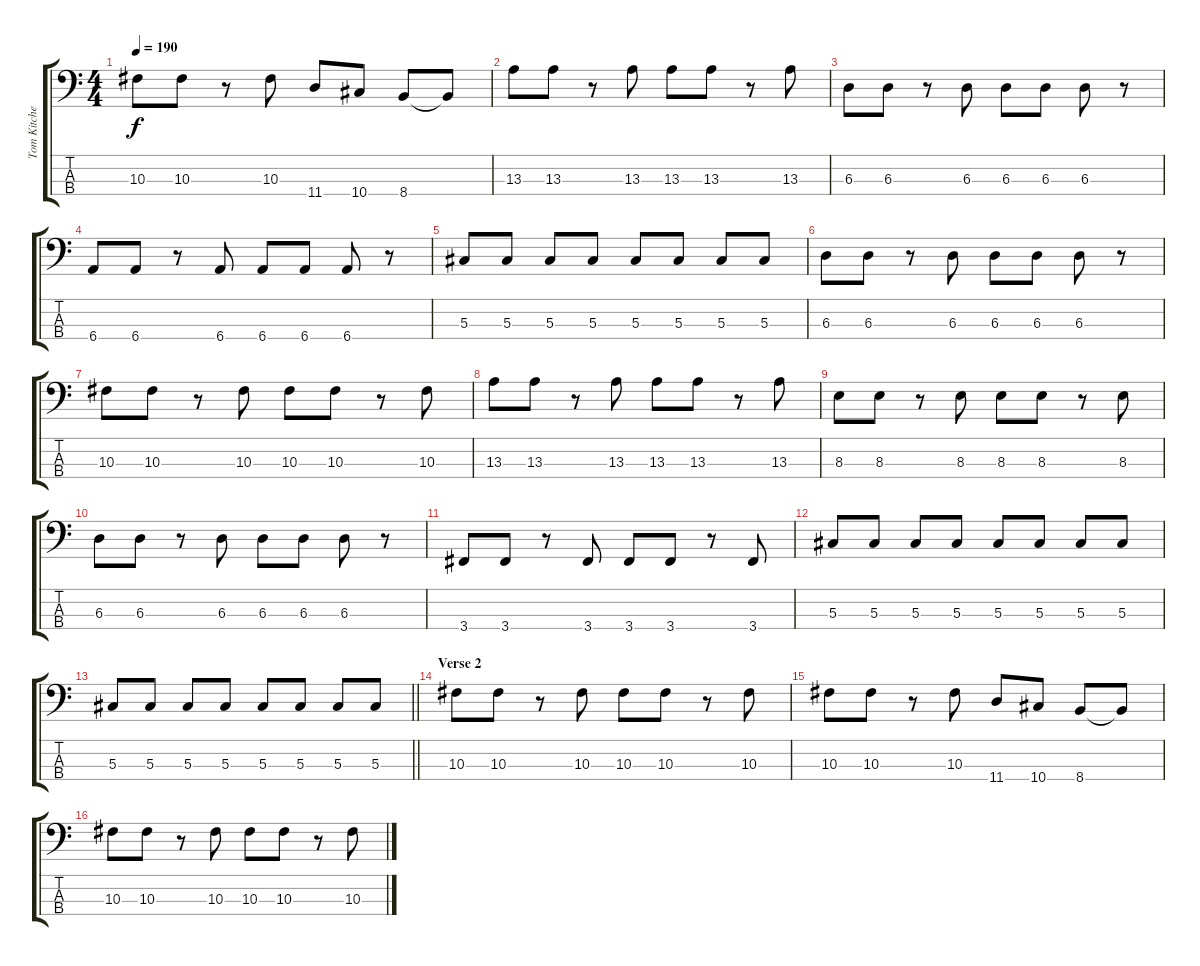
\track ("Tom Kitchen" "Tom Kitche") {instrument electricbasspick}
\staff {score tabs}
\tuning (Gb2 Db2 Ab1 Eb1) {hide}
\ts (4 4)
\tempo 190
\clef f4
\ks c
10.3.8{dy f} 10.3.8 r.8 10.3.8 11.4.8 10.4.8 8.4.8 8.4{t}.8 |
13.3.8 13.3.8 r.8 13.3.8 13.3.8 13.3.8 r.8 13.3.8 |
6.3.8 6.3.8 r.8 6.3.8 6.3.8 6.3.8 6.3.8 r.8 |
6.4.8 6.4.8 r.8 6.4.8 6.4.8 6.4.8 6.4.8 r.8 |
5.3.8 5.3.8 5.3.8 5.3.8 5.3.8 5.3.8 5.3.8 5.3.8 |
6.3.8 6.3.8 r.8 6.3.8 6.3.8 6.3.8 6.3.8 r.8 |
10.3.8 10.3.8 r.8 10.3.8 10.3.8 10.3.8 r.8 10.3.8 |
13.3.8 13.3.8 r.8 13.3.8 13.3.8 13.3.8 r.8 13.3.8 |
8.3.8 8.3.8 r.8 8.3.8 8.3.8 8.3.8 r.8 8.3.8 |
6.3.8 6.3.8 r.8 6.3.8 6.3.8 6.3.8 6.3.8 r.8 |
3.4.8 3.4.8 r.8 3.4.8 3.4.8 3.4.8 r.8 3.4.8 |
5.3.8 5.3.8 5.3.8 5.3.8 5.3.8 5.3.8 5.3.8 5.3.8 |
\barLineRight lightlight
5.3.8 5.3.8 5.3.8 5.3.8 5.3.8 5.3.8 5.3.8 5.3.8 |
\section ("" "Verse 2")
10.3.8 10.3.8 r.8 10.3.8 10.3.8 10.3.8 r.8 10.3.8 |
10.3.8 10.3.8 r.8 10.3.8 11.4.8 10.4.8 8.4.8 8.4{t}.8 |
10.3.8 10.3.8 r.8 10.3.8 10.3.8 10.3.8 r.8 10.3.8
